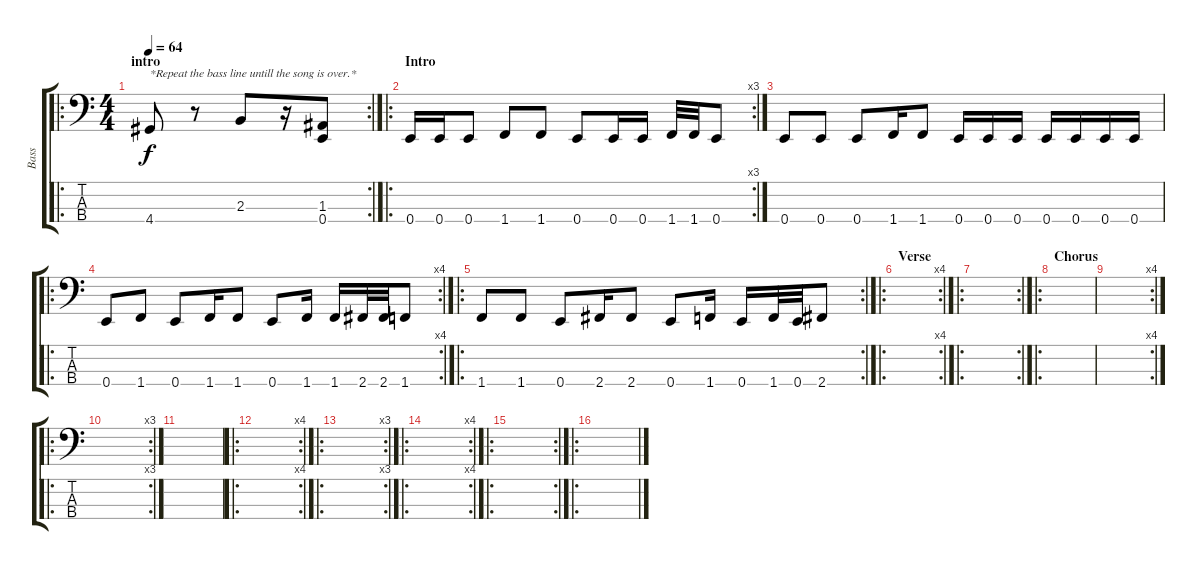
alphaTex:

\track ("Bass" "Bass") {instrument electricbassfinger}
\staff {score tabs}
\tuning (G2 D2 A1 E1) {hide}
\ro
\rc 2
\ts (4 4)
\section ("" "intro")
\tempo 64
\clef f4
\ks c
4.4.8{txt "*Repeat the bass line untill the song is over.*" dy f instrument electricbassfinger} r.8 2.3.8 r.16 (1.3 0.4).8 |
\ro
\rc 3
\section ("" "Intro")
0.4.16 0.4.16 0.4.8 1.4.8 1.4.8 0.4.8 0.4.16 0.4.16 1.4.32 1.4.32 0.4.8 |
0.4.8 0.4.8 0.4.8 1.4.16 1.4.8 0.4.16 0.4.16 0.4.16 0.4.16 0.4.16 0.4.16 0.4.16 |
\ro
\rc 4
0.4.8 1.4.8 0.4.8 1.4.16 1.4.8 0.4.8 1.4.16 1.4.16 2.4.32 2.4.32 1.4.8 |
\ro
\rc 2
1.4.8 1.4.8 0.4.8 2.4.16 2.4.8 0.4.8 1.4.16 0.4.16 1.4.32 0.4.32 2.4.8 |
\ro
\rc 4
\section ("" "Verse")
|
\ro
\rc 2
|
\ro
\section ("" "Chorus")
|
\rc 4
|
\ro
\rc 3
|
|
\ro
\rc 4
|
\ro
\rc 3
|
\ro
\rc 4
|
\ro
\rc 2
|
\ro
